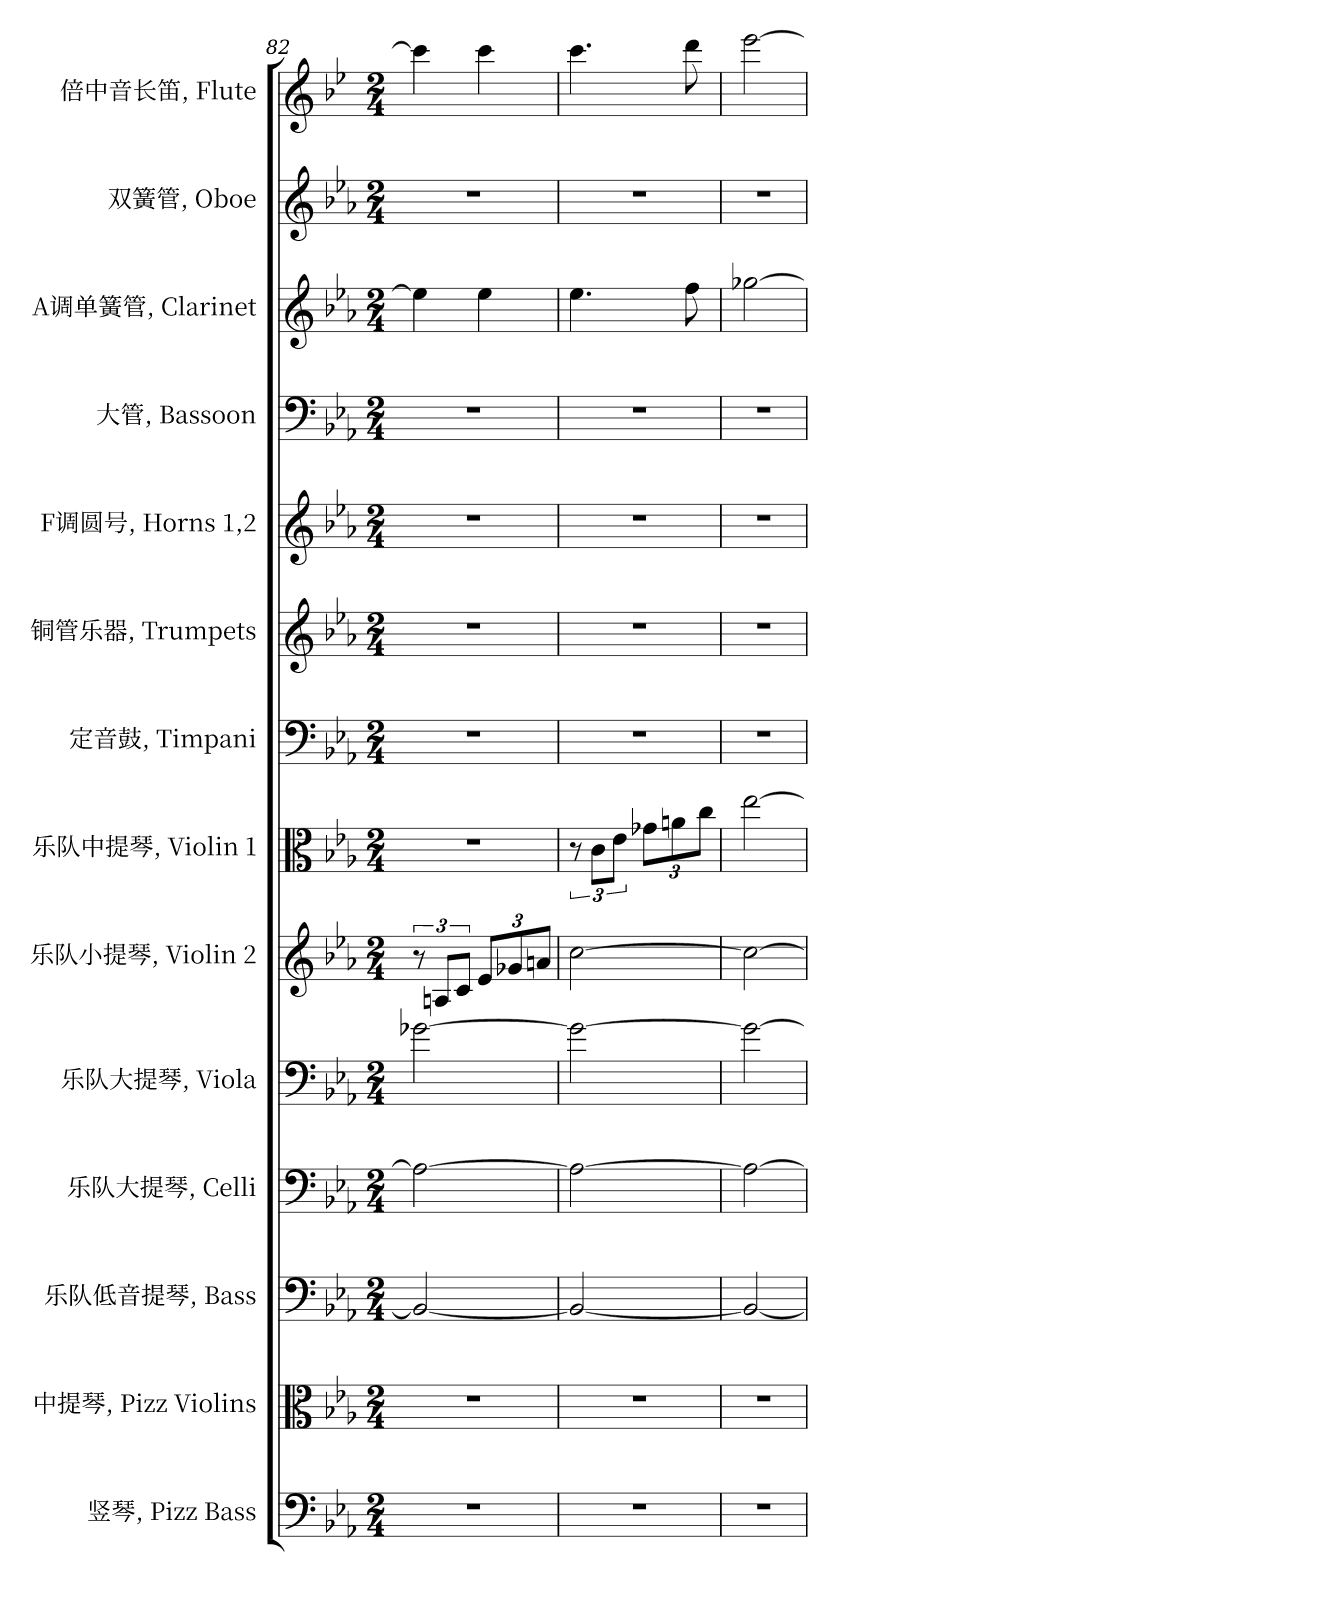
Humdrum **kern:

**kern	**kern	**kern	**kern	**kern	**kern	**kern	**kern	**kern	**kern	**kern	**kern	**kern	**kern
*part14	*part13	*part12	*part11	*part10	*part9	*part8	*part7	*part6	*part5	*part4	*part3	*part2	*part1
*staff14	*staff13	*staff12	*staff11	*staff10	*staff9	*staff8	*staff7	*staff6	*staff5	*staff4	*staff3	*staff2	*staff1
*I"竖琴, Pizz Bass	*I"中提琴, Pizz Violins	*I"乐队低音提琴, Bass	*I"乐队大提琴, Celli	*I"乐队大提琴, Viola	*I"乐队小提琴, Violin 2	*I"乐队中提琴, Violin 1	*I"定音鼓, Timpani	*I"铜管乐器, Trumpets	*I"F调圆号, Horns 1,2	*I"大管, Bassoon	*I"A调单簧管, Clarinet	*I"双簧管, Oboe	*I"倍中音长笛, Flute
*	*	*	*	*	*	*	*I'Timp.	*	*I'F Hn.	*I'Bsn.	*I'A Cl.	*I'Ob.	*
*clefF4	*clefC3	*clefF4	*clefF4	*clefF4	*clefG2	*clefC3	*clefF4	*clefG2	*clefG2	*clefF4	*clefG2	*clefG2	*clefG2
*	*	*ITrd7c12	*	*	*	*	*	*	*ITrd4c7	*	*ITrd2c3	*	*ITrd10c17
*k[b-e-a-]	*k[b-e-a-]	*k[b-e-a-]	*k[b-e-a-]	*k[b-e-a-]	*k[b-e-a-]	*k[b-e-a-]	*k[b-e-a-]	*k[b-e-a-]	*k[b-e-a-d-]	*k[b-e-a-]	*k[]	*k[b-e-a-]	*k[b-e-]
*M2/4	*M2/4	*M2/4	*M2/4	*M2/4	*M2/4	*M2/4	*M2/4	*M2/4	*M2/4	*M2/4	*M2/4	*M2/4	*M2/4
=82	=82	=82	=82	=82	=82	=82	=82	=82	=82	=82	=82	=82	=82
2r	2r	2BBB-/_	2A\_	[2g-X\	12r	2r	2r	2r	2r	2r	4cc\]	2r	4cc\]
.	.	.	.	.	12An/L	.	.	.	.	.	.	.	.
.	.	.	.	.	12c/J	.	.	.	.	.	.	.	.
*	*	*	*	*	*Xbrackettup	*	*	*	*	*	*	*	*
.	.	.	.	.	12e-/L	.	.	.	.	.	4cc\	.	4cc\
.	.	.	.	.	12g-X/	.	.	.	.	.	.	.	.
.	.	.	.	.	12an/J	.	.	.	.	.	.	.	.
=83	=83	=83	=83	=83	=83	=83	=83	=83	=83	=83	=83	=83	=83
2r	2r	2BBB-/_	2A\_	2g-\_	[2cc\	12r	2r	2r	2r	2r	4.cc\	2r	4.cc\
.	.	.	.	.	.	12c\L	.	.	.	.	.	.	.
.	.	.	.	.	.	12e-\J	.	.	.	.	.	.	.
*	*	*	*	*	*	*Xbrackettup	*	*	*	*	*	*	*
.	.	.	.	.	.	12g-X\L	.	.	.	.	.	.	.
.	.	.	.	.	.	12an\	.	.	.	.	.	.	.
.	.	.	.	.	.	.	.	.	.	.	8dd\	.	8dd\
.	.	.	.	.	.	12cc\J	.	.	.	.	.	.	.
=84	=84	=84	=84	=84	=84	=84	=84	=84	=84	=84	=84	=84	=84
2r	2r	2BBB-/_	2A\_	2g-\_	2cc\_	[2ee-\	2r	2r	2r	2r	[2ee-X\	2r	[2ee-\
=	=	=	=	=	=	=	=	=	=	=	=	=	=
*-	*-	*-	*-	*-	*-	*-	*-	*-	*-	*-	*-	*-	*-
